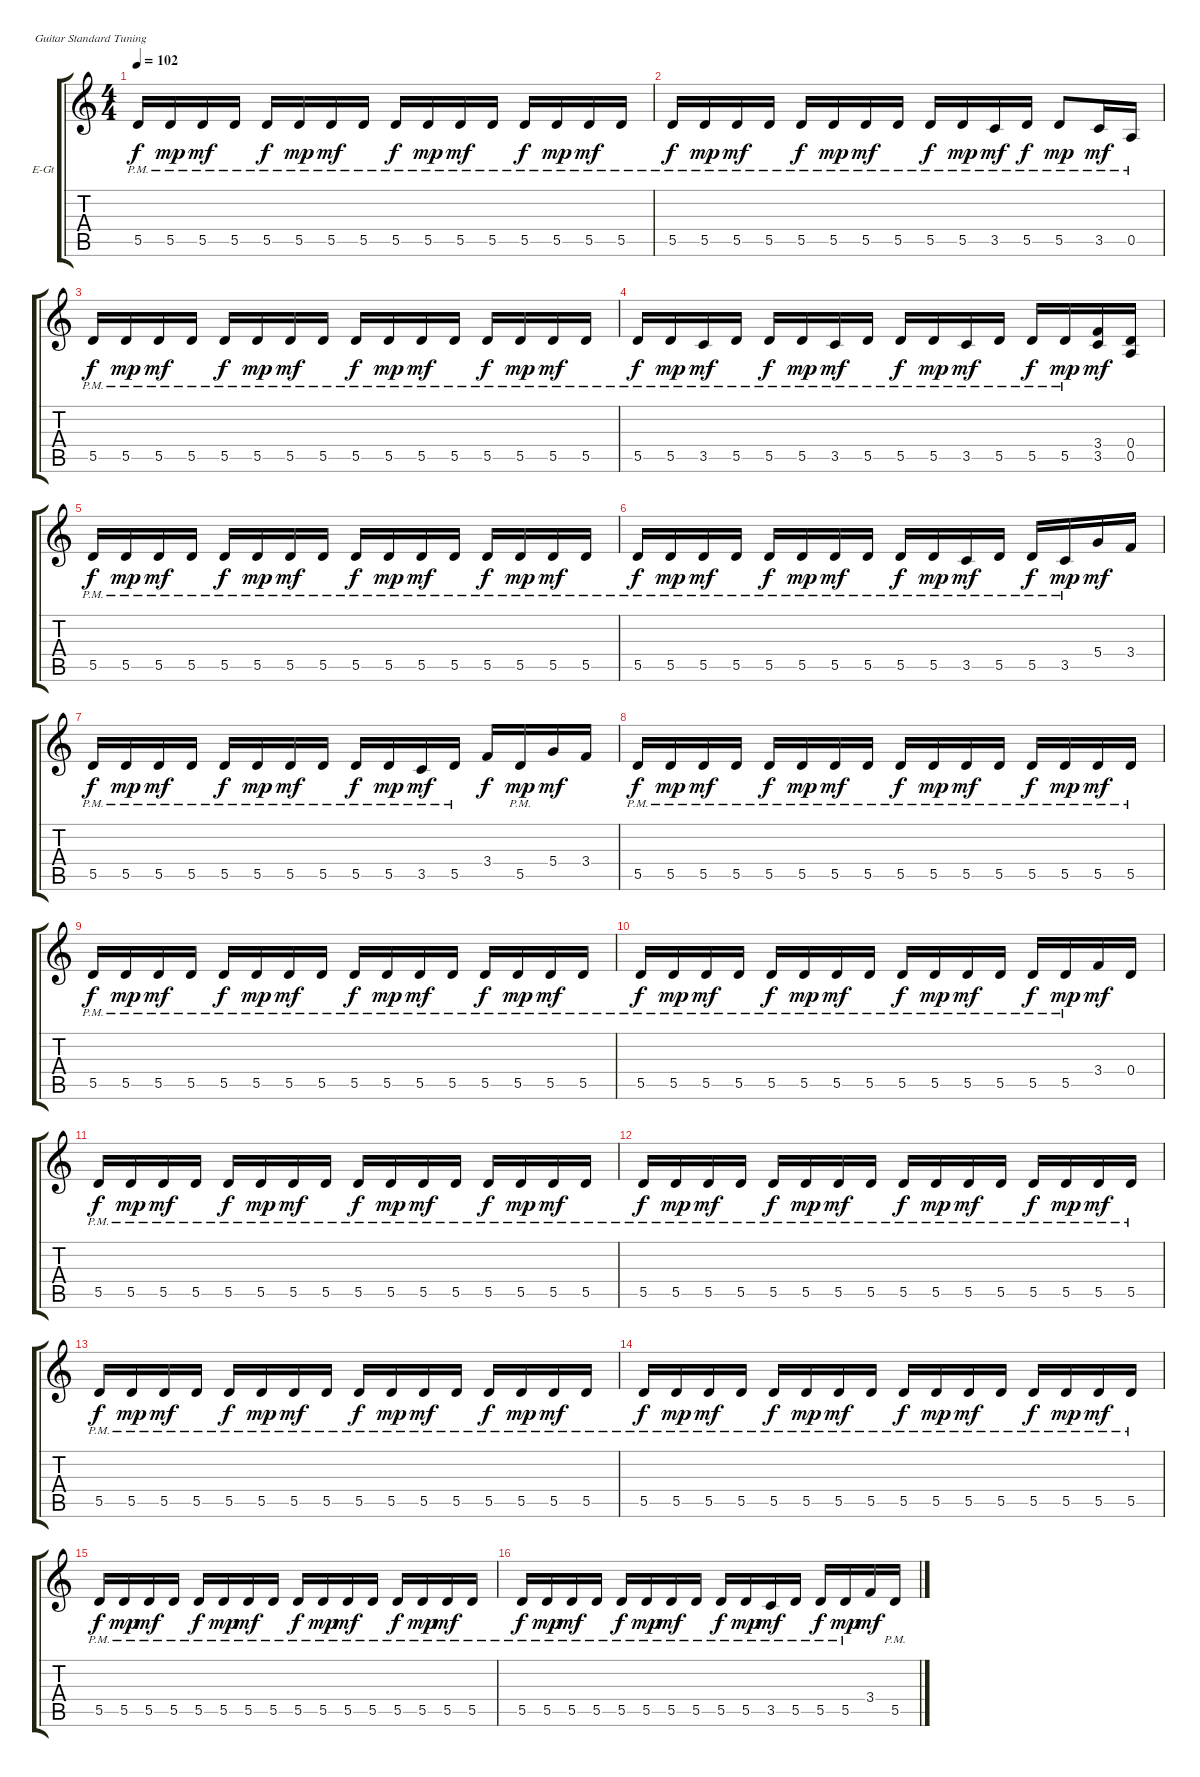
\defaultSystemsLayout 4
\bracketExtendMode groupsimilarinstruments
\firstSystemTrackNameOrientation horizontal
\otherSystemsTrackNameOrientation horizontal
\track ("Clean I" "E-Gt") {instrument electricguitarclean}
\staff {score tabs}
\tuning (E4 B3 G3 D3 A2 E2)
\ts (4 4)
\tempo 102
\clef g2
\ks c
5.5{pm}.16{dy f} 5.5{pm}.16{dy mp} 5.5{pm}.16{dy mf} 5.5{pm}.16 5.5{pm}.16{dy f} 5.5{pm}.16{dy mp} 5.5{pm}.16{dy mf} 5.5{pm}.16 5.5{pm}.16{dy f} 5.5{pm}.16{dy mp} 5.5{pm}.16{dy mf} 5.5{pm}.16 5.5{pm}.16{dy f} 5.5{pm}.16{dy mp} 5.5{pm}.16{dy mf} 5.5{pm}.16 |
5.5{pm}.16{dy f} 5.5{pm}.16{dy mp} 5.5{pm}.16{dy mf} 5.5{pm}.16 5.5{pm}.16{dy f} 5.5{pm}.16{dy mp} 5.5{pm}.16{dy mf} 5.5{pm}.16 5.5{pm}.16{dy f} 5.5{pm}.16{dy mp} 3.5{pm}.16{dy mf} 5.5{pm}.16{dy f} 5.5{pm}.8{dy mp} 3.5{pm}.16{dy mf} 0.5{pm}.16 |
5.5{pm}.16{dy f} 5.5{pm}.16{dy mp} 5.5{pm}.16{dy mf} 5.5{pm}.16 5.5{pm}.16{dy f} 5.5{pm}.16{dy mp} 5.5{pm}.16{dy mf} 5.5{pm}.16 5.5{pm}.16{dy f} 5.5{pm}.16{dy mp} 5.5{pm}.16{dy mf} 5.5{pm}.16 5.5{pm}.16{dy f} 5.5{pm}.16{dy mp} 5.5{pm}.16{dy mf} 5.5{pm}.16 |
5.5{pm}.16{dy f} 5.5{pm}.16{dy mp} 3.5{pm}.16{dy mf} 5.5{pm}.16 5.5{pm}.16{dy f} 5.5{pm}.16{dy mp} 3.5{pm}.16{dy mf} 5.5{pm}.16 5.5{pm}.16{dy f} 5.5{pm}.16{dy mp} 3.5{pm}.16{dy mf} 5.5{pm}.16 5.5{pm}.16{dy f} 5.5{pm}.16{dy mp} (3.4 3.5).16{dy mf} (0.4 0.5).16 |
5.5{pm}.16{dy f} 5.5{pm}.16{dy mp} 5.5{pm}.16{dy mf} 5.5{pm}.16 5.5{pm}.16{dy f} 5.5{pm}.16{dy mp} 5.5{pm}.16{dy mf} 5.5{pm}.16 5.5{pm}.16{dy f} 5.5{pm}.16{dy mp} 5.5{pm}.16{dy mf} 5.5{pm}.16 5.5{pm}.16{dy f} 5.5{pm}.16{dy mp} 5.5{pm}.16{dy mf} 5.5{pm}.16 |
5.5{pm}.16{dy f} 5.5{pm}.16{dy mp} 5.5{pm}.16{dy mf} 5.5{pm}.16 5.5{pm}.16{dy f} 5.5{pm}.16{dy mp} 5.5{pm}.16{dy mf} 5.5{pm}.16 5.5{pm}.16{dy f} 5.5{pm}.16{dy mp} 3.5{pm}.16{dy mf} 5.5{pm}.16 5.5{pm}.16{dy f} 3.5{pm}.16{dy mp} 5.4.16{dy mf} 3.4.16 |
5.5{pm}.16{dy f} 5.5{pm}.16{dy mp} 5.5{pm}.16{dy mf} 5.5{pm}.16 5.5{pm}.16{dy f} 5.5{pm}.16{dy mp} 5.5{pm}.16{dy mf} 5.5{pm}.16 5.5{pm}.16{dy f} 5.5{pm}.16{dy mp} 3.5{pm}.16{dy mf} 5.5{pm}.16 3.4.16{dy f} 5.5{pm}.16{dy mp} 5.4.16{dy mf} 3.4.16 |
5.5{pm}.16{dy f} 5.5{pm}.16{dy mp} 5.5{pm}.16{dy mf} 5.5{pm}.16 5.5{pm}.16{dy f} 5.5{pm}.16{dy mp} 5.5{pm}.16{dy mf} 5.5{pm}.16 5.5{pm}.16{dy f} 5.5{pm}.16{dy mp} 5.5{pm}.16{dy mf} 5.5{pm}.16 5.5{pm}.16{dy f} 5.5{pm}.16{dy mp} 5.5{pm}.16{dy mf} 5.5{pm}.16 |
5.5{pm}.16{dy f} 5.5{pm}.16{dy mp} 5.5{pm}.16{dy mf} 5.5{pm}.16 5.5{pm}.16{dy f} 5.5{pm}.16{dy mp} 5.5{pm}.16{dy mf} 5.5{pm}.16 5.5{pm}.16{dy f} 5.5{pm}.16{dy mp} 5.5{pm}.16{dy mf} 5.5{pm}.16 5.5{pm}.16{dy f} 5.5{pm}.16{dy mp} 5.5{pm}.16{dy mf} 5.5{pm}.16 |
5.5{pm}.16{dy f} 5.5{pm}.16{dy mp} 5.5{pm}.16{dy mf} 5.5{pm}.16 5.5{pm}.16{dy f} 5.5{pm}.16{dy mp} 5.5{pm}.16{dy mf} 5.5{pm}.16 5.5{pm}.16{dy f} 5.5{pm}.16{dy mp} 5.5{pm}.16{dy mf} 5.5{pm}.16 5.5{pm}.16{dy f} 5.5{pm}.16{dy mp} 3.4.16{dy mf} 0.4.16 |
5.5{pm}.16{dy f} 5.5{pm}.16{dy mp} 5.5{pm}.16{dy mf} 5.5{pm}.16 5.5{pm}.16{dy f} 5.5{pm}.16{dy mp} 5.5{pm}.16{dy mf} 5.5{pm}.16 5.5{pm}.16{dy f} 5.5{pm}.16{dy mp} 5.5{pm}.16{dy mf} 5.5{pm}.16 5.5{pm}.16{dy f} 5.5{pm}.16{dy mp} 5.5{pm}.16{dy mf} 5.5{pm}.16 |
5.5{pm}.16{dy f} 5.5{pm}.16{dy mp} 5.5{pm}.16{dy mf} 5.5{pm}.16 5.5{pm}.16{dy f} 5.5{pm}.16{dy mp} 5.5{pm}.16{dy mf} 5.5{pm}.16 5.5{pm}.16{dy f} 5.5{pm}.16{dy mp} 5.5{pm}.16{dy mf} 5.5{pm}.16 5.5{pm}.16{dy f} 5.5{pm}.16{dy mp} 5.5{pm}.16{dy mf} 5.5{pm}.16 |
5.5{pm}.16{dy f} 5.5{pm}.16{dy mp} 5.5{pm}.16{dy mf} 5.5{pm}.16 5.5{pm}.16{dy f} 5.5{pm}.16{dy mp} 5.5{pm}.16{dy mf} 5.5{pm}.16 5.5{pm}.16{dy f} 5.5{pm}.16{dy mp} 5.5{pm}.16{dy mf} 5.5{pm}.16 5.5{pm}.16{dy f} 5.5{pm}.16{dy mp} 5.5{pm}.16{dy mf} 5.5{pm}.16 |
5.5{pm}.16{dy f} 5.5{pm}.16{dy mp} 5.5{pm}.16{dy mf} 5.5{pm}.16 5.5{pm}.16{dy f} 5.5{pm}.16{dy mp} 5.5{pm}.16{dy mf} 5.5{pm}.16 5.5{pm}.16{dy f} 5.5{pm}.16{dy mp} 5.5{pm}.16{dy mf} 5.5{pm}.16 5.5{pm}.16{dy f} 5.5{pm}.16{dy mp} 5.5{pm}.16{dy mf} 5.5{pm}.16 |
5.5{pm}.16{dy f} 5.5{pm}.16{dy mp} 5.5{pm}.16{dy mf} 5.5{pm}.16 5.5{pm}.16{dy f} 5.5{pm}.16{dy mp} 5.5{pm}.16{dy mf} 5.5{pm}.16 5.5{pm}.16{dy f} 5.5{pm}.16{dy mp} 5.5{pm}.16{dy mf} 5.5{pm}.16 5.5{pm}.16{dy f} 5.5{pm}.16{dy mp} 5.5{pm}.16{dy mf} 5.5{pm}.16 |
5.5{pm}.16{dy f} 5.5{pm}.16{dy mp} 5.5{pm}.16{dy mf} 5.5{pm}.16 5.5{pm}.16{dy f} 5.5{pm}.16{dy mp} 5.5{pm}.16{dy mf} 5.5{pm}.16 5.5{pm}.16{dy f} 5.5{pm}.16{dy mp} 3.5{pm}.16{dy mf} 5.5{pm}.16 5.5{pm}.16{dy f} 5.5{pm}.16{dy mp} 3.4.16{dy mf} 5.5{pm}.16
